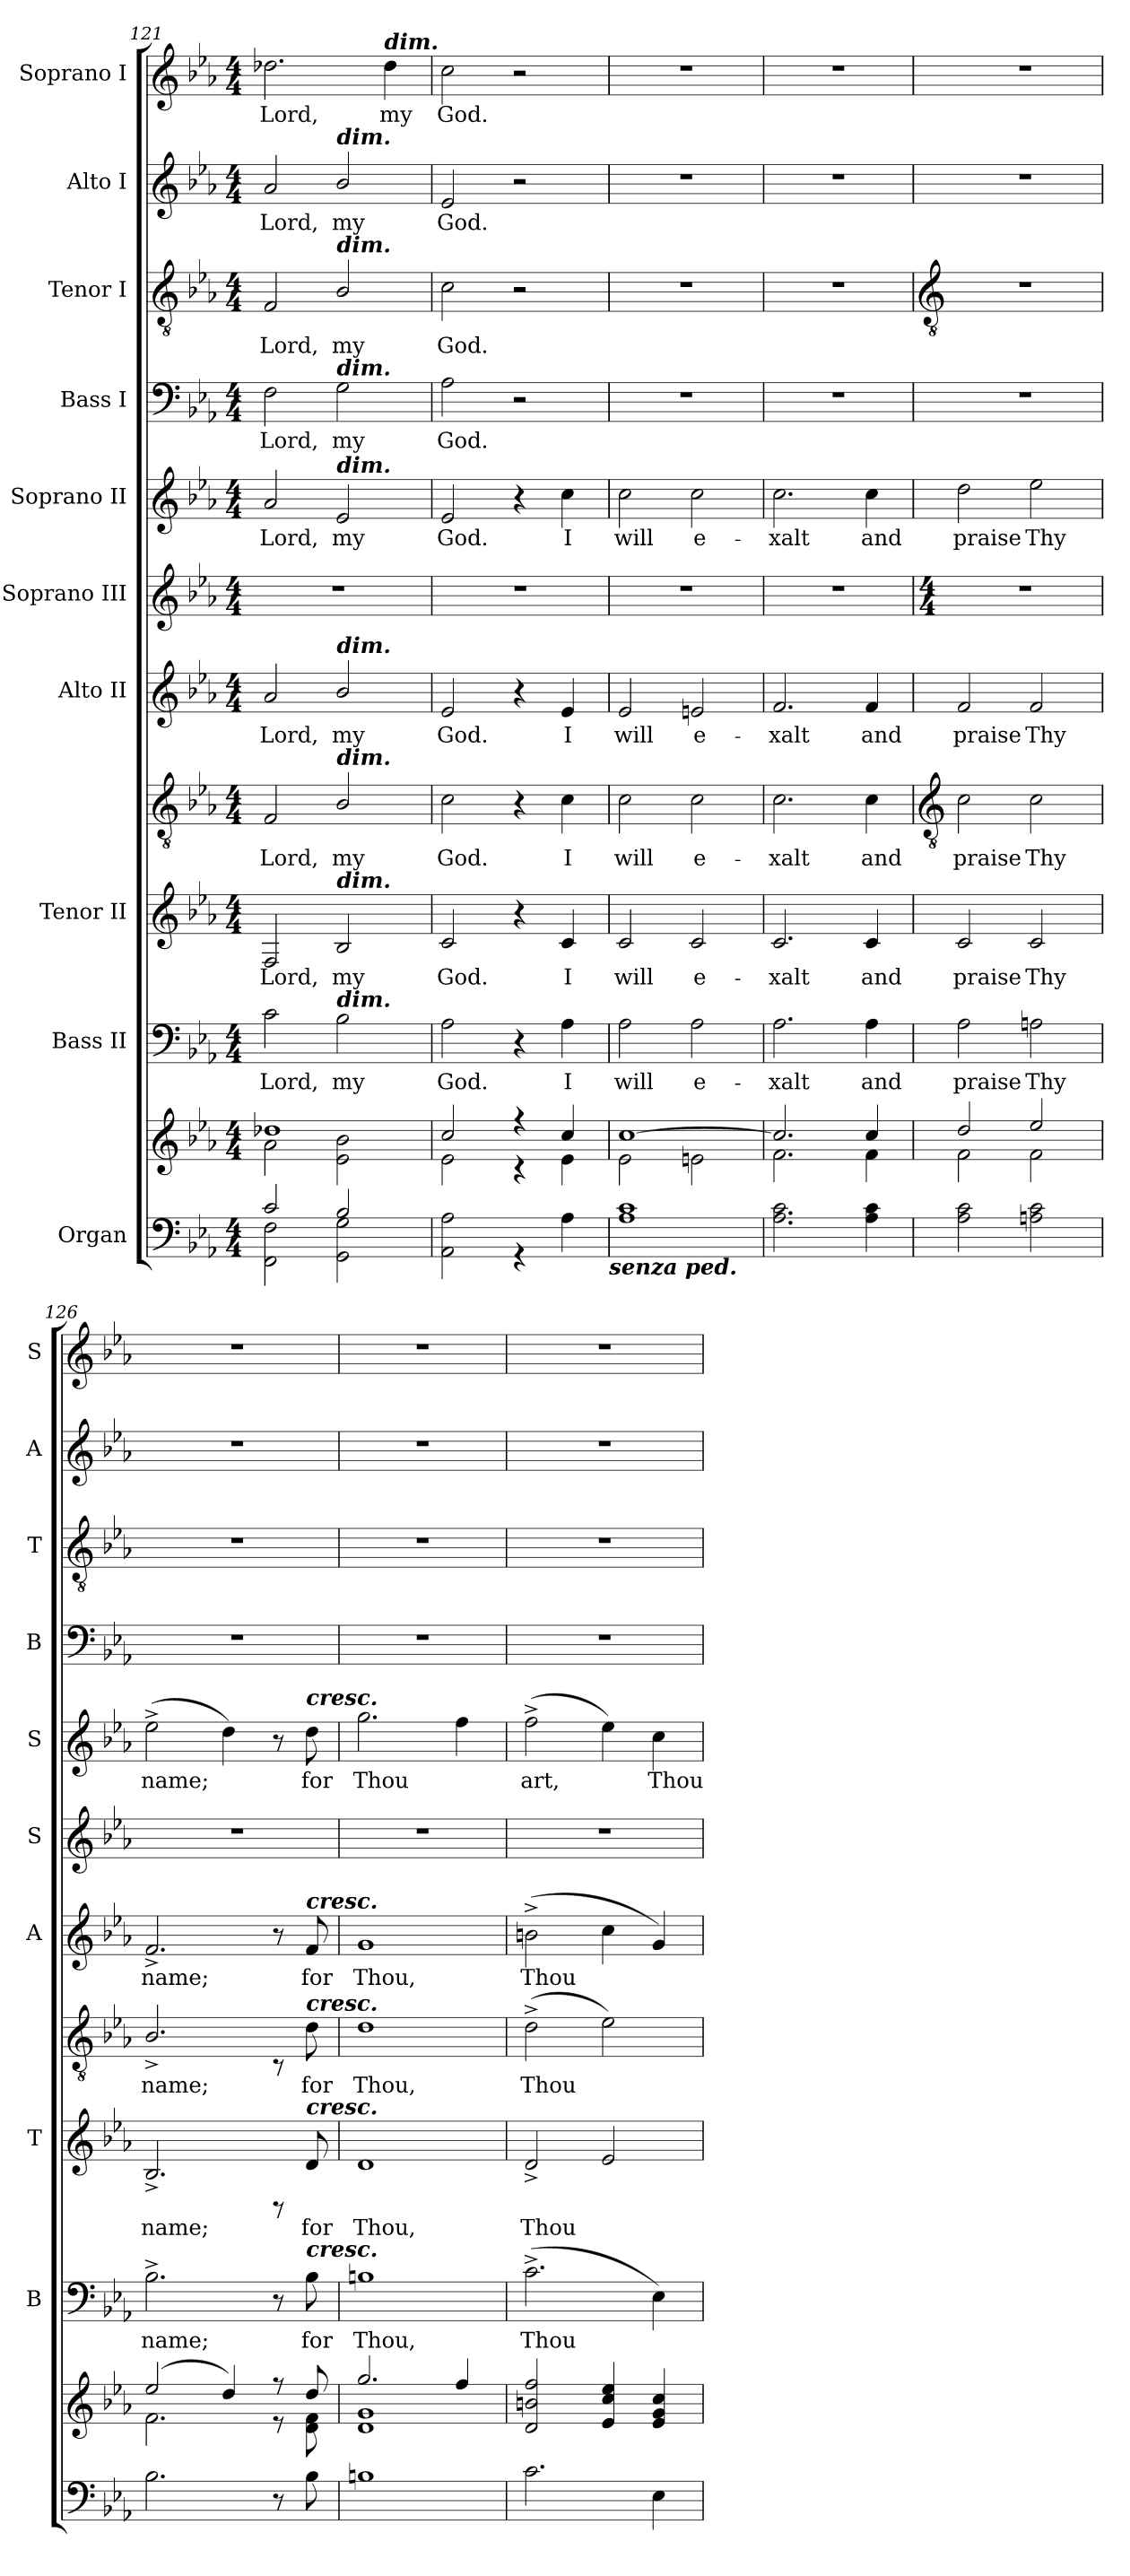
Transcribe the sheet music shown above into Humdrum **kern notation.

**kern	**kern	**kern	**text	**kern	**text	**kern	**text	**kern	**text	**kern	**kern	**text	**kern	**text	**kern	**text	**kern	**text	**kern	**text
*part10	*part10	*part9	*part9	*part8	*part8	*part8	*part8	*part7	*part7	*part6	*part5	*part5	*part4	*part4	*part3	*part3	*part2	*part2	*part1	*part1
*staff12	*staff11	*staff10	*staff10	*staff9	*staff9	*staff8	*staff8	*staff7	*staff7	*staff6	*staff5	*staff5	*staff4	*staff4	*staff3	*staff3	*staff2	*staff2	*staff1	*staff1
*I"Organ	*	*I"Bass II	*	*I"Tenor II	*	*	*	*I"Alto II	*	*I"Soprano III	*I"Soprano II	*	*I"Bass I	*	*I"Tenor I	*	*I"Alto I	*	*I"Soprano I	*
*	*	*I'B	*	*I'T	*	*	*	*I'A	*	*I'S	*I'S	*	*I'B	*	*I'T	*	*I'A	*	*I'S	*
*clefF4	*clefG2	*clefF4	*	*	*	*clefGv2	*	*clefG2	*	*clefG2	*clefG2	*	*clefF4	*	*clefGv2	*	*clefG2	*	*clefG2	*
*k[b-e-a-]	*k[b-e-a-]	*k[b-e-a-]	*	*k[b-e-a-]	*	*k[b-e-a-]	*	*k[b-e-a-]	*	*k[b-e-a-]	*k[b-e-a-]	*	*k[b-e-a-]	*	*k[b-e-a-]	*	*k[b-e-a-]	*	*k[b-e-a-]	*
*E-:	*E-:	*E-:	*	*E-:	*	*E-:	*	*E-:	*	*E-:	*E-:	*	*E-:	*	*E-:	*	*E-:	*	*E-:	*
*M4/4	*M4/4	*M4/4	*	*M4/4	*	*M4/4	*	*M4/4	*	*M4/4	*M4/4	*	*M4/4	*	*M4/4	*	*M4/4	*	*M4/4	*
=121	=121	=121	=121	=121	=121	=121	=121	=121	=121	=121	=121	=121	=121	=121	=121	=121	=121	=121	=121	=121
*^	*^	*	*	*	*	*	*	*	*	*	*	*	*	*	*	*	*	*	*	*
!	!	!	!	!	!LO:LY:b	!	!LO:LY:b	!	!LO:LY:b	!	!LO:LY:b	!	!	!LO:LY:b	!	!LO:LY:b	!	!LO:LY:b	!	!LO:LY:b	!	!LO:LY:b
2c/	2FF\ 2F\	1dd-X/	2a-\	2c	Lord,	2F	Lord,	2F	Lord,	2a-	Lord,	1r	2a-	Lord,	2F	Lord,	2F	Lord,	2a-	Lord,	2.dd-X	Lord,
!	!	!	!	!	!	!	!	!	!	!	!	!	!	!	!	!	!	!	!LO:TX:a:Bi:t=dim.	!	!	!
!	!	!	!	!	!	!	!	!	!	!	!	!	!	!	!	!	!LO:TX:a:Bi:t=dim.	!	!	!	!	!
!	!	!	!	!	!	!	!	!	!	!	!	!	!	!	!LO:TX:a:Bi:t=dim.	!	!	!	!	!	!	!
!	!	!	!	!	!	!	!	!	!	!	!	!	!LO:TX:a:Bi:t=dim.	!	!	!	!	!	!	!	!	!
!	!	!	!	!	!	!	!	!	!	!LO:TX:a:Bi:t=dim.	!	!	!	!	!	!	!	!	!	!	!	!
!	!	!	!	!	!	!	!	!LO:TX:a:Bi:t=dim.	!	!	!	!	!	!	!	!	!	!	!	!	!	!
!	!	!	!	!	!	!LO:TX:a:Bi:t=dim.	!	!	!	!	!	!	!	!	!	!	!	!	!	!	!	!
!	!	!	!	!LO:TX:a:Bi:t=dim.	!	!	!	!	!	!	!	!	!	!	!	!	!	!	!	!	!	!
!	!	!	!	!	!LO:LY:b	!	!LO:LY:b	!	!LO:LY:b	!	!LO:LY:b	!	!	!LO:LY:b	!	!LO:LY:b	!	!LO:LY:b	!	!LO:LY:b	!	!
2B-/	2GG\ 2G\	.	2e-\ 2b-\	2B-	my	2B-/	my	2B-/	my	2b-/	my	.	2e-	my	2G	my	2B-/	my	2b-/	my	.	.
!	!	!	!	!	!	!	!	!	!	!	!	!	!	!	!	!	!	!	!	!	!LO:TX:a:Bi:t=dim.	!
!	!	!	!	!	!	!	!	!	!	!	!	!	!	!	!	!	!	!	!	!	!	!LO:LY:b
.	.	.	.	.	.	.	.	.	.	.	.	.	.	.	.	.	.	.	.	.	4dd-	my
=122	=122	=122	=122	=122	=122	=122	=122	=122	=122	=122	=122	=122	=122	=122	=122	=122	=122	=122	=122	=122	=122	=122
!	!	!	!	!	!LO:LY:b	!	!LO:LY:b	!	!LO:LY:b	!	!LO:LY:b	!	!	!LO:LY:b	!	!LO:LY:b	!	!LO:LY:b	!	!LO:LY:b	!	!LO:LY:b
1ryy	2AA-\ 2A-\	2cc/	2e-\	2A-	God.	2c	God.	2c	God.	2e-	God.	1r	2e-	God.	2A-	God.	2c	God.	2e-	God.	2cc	God.
.	4r	4r	4r	4r	.	4r	.	4r	.	4r	.	.	4r	.	2r	.	2r	.	2r	.	2r	.
!	!	!	!	!	!LO:LY:b	!	!LO:LY:b	!	!LO:LY:b	!	!LO:LY:b	!	!	!LO:LY:b	!	!	!	!	!	!	!	!
.	4A-\	4cc/	4e-\	4A-	I	4c	I	4c	I	4e-	I	.	4cc	I	.	.	.	.	.	.	.	.
!	!LO:TX:b:Bi:t=senza ped.	!	!	!	!	!	!	!	!	!	!	!	!	!	!	!	!	!	!	!	!	!
=123	=123	=123	=123	=123	=123	=123	=123	=123	=123	=123	=123	=123	=123	=123	=123	=123	=123	=123	=123	=123	=123	=123
!	!	!	!	!	!LO:LY:b	!	!LO:LY:b	!	!LO:LY:b	!	!LO:LY:b	!	!	!LO:LY:b	!	!	!	!	!	!	!	!
1ryy	1A-\ 1c\	[1cc/	2e-\	2A-	will	2c	will	2c	will	2e-	will	1r	2cc	will	1r	.	1r	.	1r	.	1r	.
!	!	!	!	!	!LO:LY:b	!	!LO:LY:b	!	!LO:LY:b	!	!LO:LY:b	!	!	!LO:LY:b	!	!	!	!	!	!	!	!
.	.	.	2en\	2A-	e-	2c	e-	2c	e-	2en	e-	.	2cc	e-	.	.	.	.	.	.	.	.
=124	=124	=124	=124	=124	=124	=124	=124	=124	=124	=124	=124	=124	=124	=124	=124	=124	=124	=124	=124	=124	=124	=124
!	!	!	!	!	!LO:LY:b	!	!LO:LY:b	!	!LO:LY:b	!	!LO:LY:b	!	!	!LO:LY:b	!	!	!	!	!	!	!	!
1ryy	2.A-\ 2.c\	2.cc/]	2.f\	2.A-	-xalt	2.c	-xalt	2.c	-xalt	2.f	-xalt	1r	2.cc	-xalt	1r	.	1r	.	1r	.	1r	.
!	!	!	!	!	!LO:LY:b	!	!LO:LY:b	!	!LO:LY:b	!	!LO:LY:b	!	!	!LO:LY:b	!	!	!	!	!	!	!	!
.	4A-\ 4c\	4cc/	4f\	4A-	and	4c	and	4c	and	4f	and	.	4cc	and	.	.	.	.	.	.	.	.
*v	*v	*	*	*	*	*	*	*	*	*	*	*	*	*	*	*	*	*	*	*	*	*
!!LO:LB:g=z
=125	=125	=125	=125	=125	=125	=125	=125	=125	=125	=125	=125	=125	=125	=125	=125	=125	=125	=125	=125	=125	=125
*	*	*	*	*	*	*	*clefGv2	*	*	*	*	*	*	*	*	*clefGv2	*	*	*	*	*
*	*	*	*	*	*	*	*	*	*	*	*M4/4	*	*	*	*	*	*	*	*	*	*
*^	*	*	*	*	*	*	*	*	*	*	*	*	*	*	*	*	*	*	*	*	*
!	!	!	!	!	!LO:LY:b	!	!LO:LY:b	!	!LO:LY:b	!	!LO:LY:b	!	!	!LO:LY:b	!	!	!	!	!	!	!	!
*v	*v	*	*	*	*	*	*	*	*	*	*	*	*	*	*	*	*	*	*	*	*	*
2A- 2c	2dd/	2f\	2A-	praise	2c	praise	2c	praise	2f	praise	1r	2dd	praise	1r	.	1r	.	1r	.	1r	.
!	!	!	!	!LO:LY:b	!	!LO:LY:b	!	!LO:LY:b	!	!LO:LY:b	!	!	!LO:LY:b	!	!	!	!	!	!	!	!
2An 2c	2ee-/	2f\	2An	Thy	2c	Thy	2c	Thy	2f	Thy	.	2ee-	Thy	.	.	.	.	.	.	.	.
=126	=126	=126	=126	=126	=126	=126	=126	=126	=126	=126	=126	=126	=126	=126	=126	=126	=126	=126	=126	=126	=126
!	!	!	!	!LO:LY:b	!	!LO:LY:b	!	!LO:LY:b	!	!LO:LY:b	!	!	!LO:LY:b	!	!	!	!	!	!	!	!
2.B-\	(>2ee-/	2.f\	2.B-^	name;	2.B-^/	name;	2.B-^/	name;	2.f^	name;	1r	(>2ee-^	name;	1r	.	1r	.	1r	.	1r	.
.	4dd/)	.	.	.	.	.	.	.	.	.	.	4dd)	.	.	.	.	.	.	.	.	.
8r	8r	8r	8r	.	8rBB	.	8rBB	.	8r	.	.	8r	.	.	.	.	.	.	.	.	.
!	!	!	!	!	!	!	!	!	!	!	!	!LO:TX:a:Bi:t=cresc.	!	!	!	!	!	!	!	!	!
!	!	!	!	!	!	!	!	!	!LO:TX:a:Bi:t=cresc.	!	!	!	!	!	!	!	!	!	!	!	!
!	!	!	!	!	!	!	!LO:TX:a:Bi:t=cresc.	!	!	!	!	!	!	!	!	!	!	!	!	!	!
!	!	!	!	!	!LO:TX:a:Bi:t=cresc.	!	!	!	!	!	!	!	!	!	!	!	!	!	!	!	!
!	!	!	!LO:TX:a:Bi:t=cresc.	!	!	!	!	!	!	!	!	!	!	!	!	!	!	!	!	!	!
!	!	!	!	!LO:LY:b	!	!LO:LY:b	!	!LO:LY:b	!	!LO:LY:b	!	!	!LO:LY:b	!	!	!	!	!	!	!	!
8B-\	8dd/	8d\ 8f\	8B-	for	8d	for	8d	for	8f	for	.	8dd	for	.	.	.	.	.	.	.	.
=127	=127	=127	=127	=127	=127	=127	=127	=127	=127	=127	=127	=127	=127	=127	=127	=127	=127	=127	=127	=127	=127
!	!	!	!	!LO:LY:b	!	!LO:LY:b	!	!LO:LY:b	!	!LO:LY:b	!	!	!LO:LY:b	!	!	!	!	!	!	!	!
1Bn	2.gg/	1d\ 1g\	1Bn	Thou,	1d	Thou,	1d	Thou,	1g	Thou,	1r	2.gg	Thou	1r	.	1r	.	1r	.	1r	.
.	4ff/	.	.	.	.	.	.	.	.	.	.	4ff	.	.	.	.	.	.	.	.	.
=128	=128	=128	=128	=128	=128	=128	=128	=128	=128	=128	=128	=128	=128	=128	=128	=128	=128	=128	=128	=128	=128
!	!	!	!	!LO:LY:b	!	!LO:LY:b	!	!LO:LY:b	!	!LO:LY:b	!	!	!LO:LY:b	!	!	!	!	!	!	!	!
2.c\	2d/ 2bn/ 2ff/	1ryy	(>2.c^	Thou	2d^	Thou	(>2d^	Thou	(>2bn^	Thou	1r	(>2ff^	art,	1r	.	1r	.	1r	.	1r	.
.	4e-/ 4cc/ 4ee-/	.	.	.	2e-	.	2e-)	.	4cc	.	.	4ee-)	.	.	.	.	.	.	.	.	.
!	!	!	!	!	!	!	!	!	!	!	!	!	!LO:LY:b	!	!	!	!	!	!	!	!
4E-\	4e-/ 4g/ 4cc/	.	4E-)	.	.	.	.	.	4g)	.	.	4cc	Thou	.	.	.	.	.	.	.	.
*	*v	*v	*	*	*	*	*	*	*	*	*	*	*	*	*	*	*	*	*	*	*
=	=	=	=	=	=	=	=	=	=	=	=	=	=	=	=	=	=	=	=	=
*-	*-	*-	*-	*-	*-	*-	*-	*-	*-	*-	*-	*-	*-	*-	*-	*-	*-	*-	*-	*-
